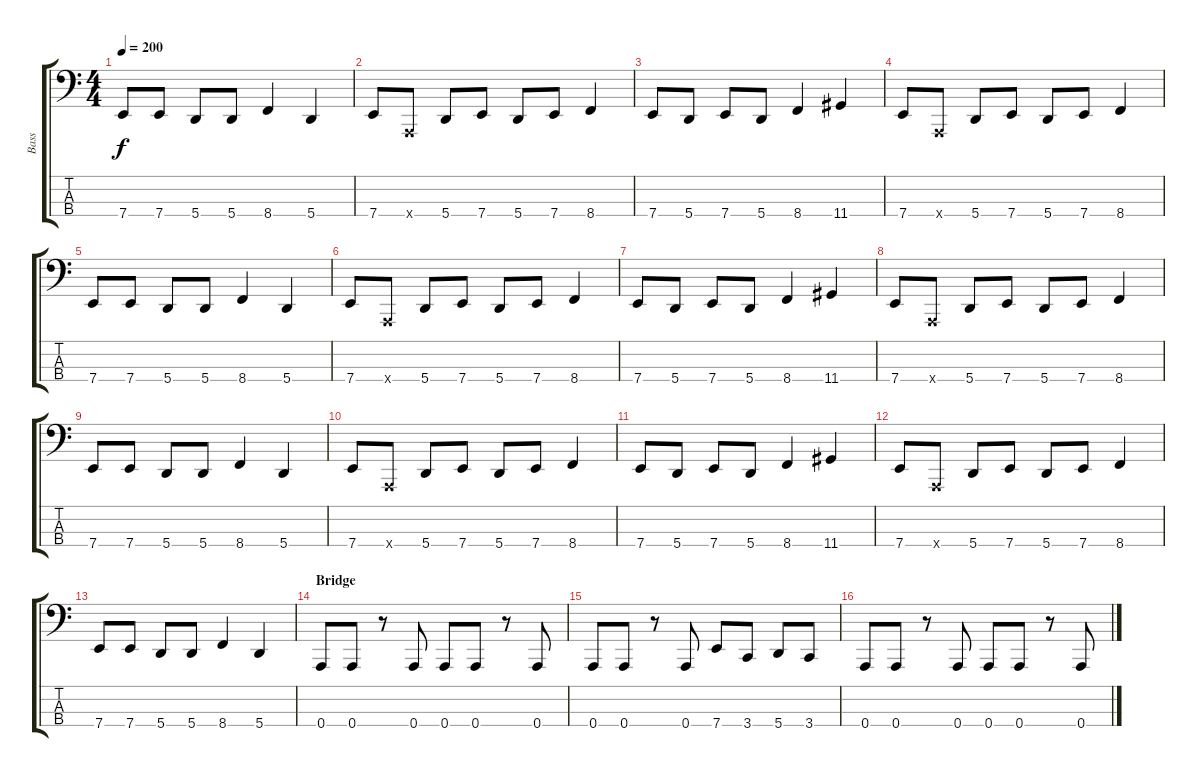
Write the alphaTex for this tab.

\track ("Bass" "Bass") {instrument electricbasspick}
\staff {score tabs}
\tuning (F2 A1 E1 A0) {hide}
\ts (4 4)
\tempo 200
\clef f4
\ks c
7.4.8{dy f} 7.4.8 5.4.8 5.4.8 8.4.4 5.4.4 |
7.4.8 0.4{x}.8 5.4.8 7.4.8 5.4.8 7.4.8 8.4.4 |
7.4.8 5.4.8 7.4.8 5.4.8 8.4.4 11.4.4 |
7.4.8 0.4{x}.8 5.4.8 7.4.8 5.4.8 7.4.8 8.4.4 |
7.4.8 7.4.8 5.4.8 5.4.8 8.4.4 5.4.4 |
7.4.8 0.4{x}.8 5.4.8 7.4.8 5.4.8 7.4.8 8.4.4 |
7.4.8 5.4.8 7.4.8 5.4.8 8.4.4 11.4.4 |
7.4.8 0.4{x}.8 5.4.8 7.4.8 5.4.8 7.4.8 8.4.4 |
7.4.8 7.4.8 5.4.8 5.4.8 8.4.4 5.4.4 |
7.4.8 0.4{x}.8 5.4.8 7.4.8 5.4.8 7.4.8 8.4.4 |
7.4.8 5.4.8 7.4.8 5.4.8 8.4.4 11.4.4 |
7.4.8 0.4{x}.8 5.4.8 7.4.8 5.4.8 7.4.8 8.4.4 |
7.4.8 7.4.8 5.4.8 5.4.8 8.4.4 5.4.4 |
\section ("" "Bridge")
0.4.8 0.4.8 r.8 0.4.8 0.4.8 0.4.8 r.8 0.4.8 |
0.4.8 0.4.8 r.8 0.4.8 7.4.8 3.4.8 5.4.8 3.4.8 |
0.4.8 0.4.8 r.8 0.4.8 0.4.8 0.4.8 r.8 0.4.8
